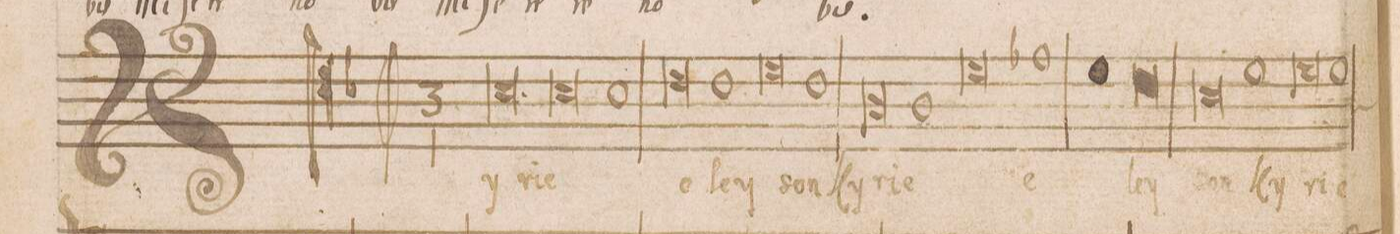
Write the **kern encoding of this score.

**kern	**text
*I"ALTVS	*
*clefC4	*
*k[b-]	*
*M3/1	*
0.B-	Ky-
=2	=2
0B-	-ri-
1B-	-e
=3	=3
0c	e-
1c	-ley-
=4	=4
0d	-son
1c	ky-
=5	=5
0A	-ri-
1A	-e
=6	=6
0d	.
1e-X	e-
=7	=7
1d	.
0c	-ley-
=8	=8
0B-	-son
1d	ky-
=9	=9
0d	-ri-
*custos:A	*
1d	-e
=10	=10
*-	*-
